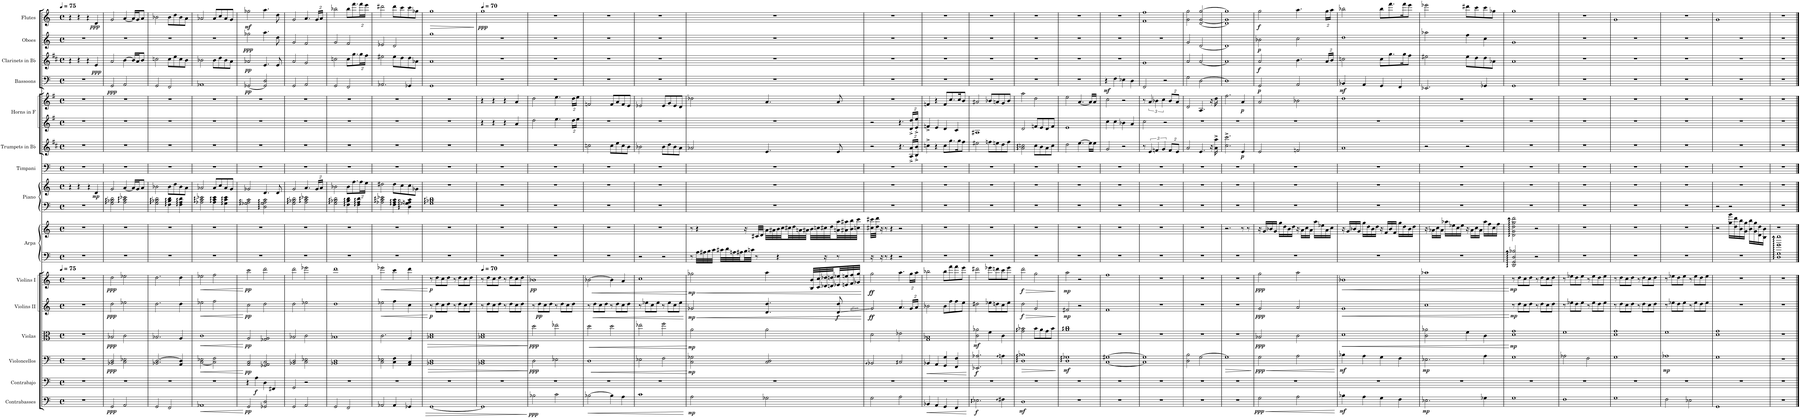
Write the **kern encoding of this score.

**kern	**dynam	**kern	**dynam	**kern	**dynam	**kern	**dynam	**kern	**dynam	**kern	**dynam	**kern	**kern	**kern	**kern	**dynam	**kern	**kern	**dynam	**kern	**kern	**dynam	**kern	**dynam	**kern	**dynam	**kern	**dynam	**kern	**dynam
*part15	*part15	*part14	*part14	*part13	*part13	*part12	*part12	*part11	*part11	*part10	*part10	*part9	*part9	*part8	*part8	*part8	*part7	*part6	*part6	*part5	*part5	*part5	*part4	*part4	*part3	*part3	*part2	*part2	*part1	*part1
*staff18	*staff18	*staff17	*staff17	*staff16	*staff16	*staff15	*staff15	*staff14	*staff14	*staff13	*staff13	*staff12	*staff11	*staff10	*staff9	*staff9/10	*staff8	*staff7	*staff7	*staff6	*staff5	*staff5/6	*staff4	*staff4	*staff3	*staff3	*staff2	*staff2	*staff1	*staff1
*I"Contrabasses	*	*I"Contrabajo	*	*I"Violoncellos	*	*I"Violas	*	*I"Violins II	*	*I"Violins I	*	*I"Arpa	*	*I"Piano	*	*	*I"Timpani	*I"Trumpets in Bb	*	*I"Horns in F	*	*	*I"Bassoons	*	*I"Clarinets in Bb	*	*I"Oboes	*	*I"Flutes	*
*I'Cb.	*	*I'Cb.	*	*I'Vc.	*	*I'Vla.	*	*I'Vln. II	*	*I'Vln. I	*	*I'Arp.	*	*I'Pno.	*	*	*I'Timp.	*	*	*	*	*	*I'Bsn.	*	*	*	*I'Ob.	*	*I'Fl.	*
*clefF4	*	*clefF4	*	*clefF4	*	*clefC3	*	*clefG2	*	*clefG2	*	*clefF4	*clefG2	*clefF4	*clefG2	*	*clefF4	*clefG2	*	*clefG2	*clefG2	*	*clefF4	*	*clefG2	*	*clefG2	*	*clefG2	*
*Trd7c12	*	*Trd7c12	*	*	*	*	*	*	*	*	*	*	*	*	*	*	*	*Trd1c2	*	*Trd4c7	*Trd4c7	*	*	*	*Trd1c2	*	*	*	*	*
*k[]	*	*k[]	*	*k[]	*	*k[]	*	*k[]	*	*k[]	*	*k[]	*k[]	*k[]	*k[]	*	*k[]	*k[f#c#]	*	*k[f#]	*k[f#]	*	*k[]	*	*k[f#c#]	*	*k[]	*	*k[]	*
*M4/4	*	*M4/4	*	*M4/4	*	*M4/4	*	*M4/4	*	*M4/4	*	*M4/4	*M4/4	*M4/4	*M4/4	*	*M4/4	*M4/4	*	*M4/4	*M4/4	*	*M4/4	*	*M4/4	*	*M4/4	*	*M4/4	*
*met(c)	*	*met(c)	*	*met(c)	*	*met(c)	*	*met(c)	*	*met(c)	*	*met(c)	*met(c)	*met(c)	*met(c)	*	*met(c)	*met(c)	*	*met(c)	*met(c)	*	*met(c)	*	*met(c)	*	*met(c)	*	*met(c)	*
*MM75	*	*MM75	*	*MM75	*	*MM75	*	*MM75	*	*MM75	*	*MM75	*MM75	*MM75	*MM75	*	*MM75	*MM75	*	*MM75	*MM75	*	*MM75	*	*MM75	*	*MM75	*	*MM75	*
=1	=1	=1	=1	=1	=1	=1	=1	=1	=1	=1	=1	=1	=1	=1	=1	=1	=1	=1	=1	=1	=1	=1	=1	=1	=1	=1	=1	=1	=1	=1
1r	.	1r	.	1r	.	1r	.	1r	.	1r	.	1r	1r	1r	4r	.	1r	1r	.	1r	1r	.	1r	.	4r	.	1r	.	4r	.
.	.	.	.	.	.	.	.	.	.	.	.	.	.	.	4r	.	.	.	.	.	.	.	.	.	4r	.	.	.	4r	.
.	.	.	.	.	.	.	.	.	.	.	.	.	.	.	4ra	.	.	.	.	.	.	.	.	.	4ra	.	.	.	4ra	.
!	!	!	!	!	!	!	!	!	!	!	!	!	!	!	!	!LO:DY:b	!	!	!	!	!	!	!	!	!	!LO:DY:b	!	!	!	!LO:DY:b
.	.	.	.	.	.	.	.	.	.	.	.	.	.	.	4d/	mp	.	.	.	.	.	.	.	.	4e/	ppp	.	.	4d/	ppp
=2	=2	=2	=2	=2	=2	=2	=2	=2	=2	=2	=2	=2	=2	=2	=2	=2	=2	=2	=2	=2	=2	=2	=2	=2	=2	=2	=2	=2	=2	=2
!	!LO:DY:b	!	!	!	!LO:DY:b	!	!LO:DY:b	!	!LO:DY:b	!	!LO:DY:b	!	!	!	!	!	!	!	!	!	!	!	!	!LO:DY:b	!	!	!	!	!	!
2GG/	ppp	1r	.	2BB-X/ 2D/	ppp	2B-X/	ppp	2dd\	ppp	2dd\	ppp	1r	1r	2G\:: 2B-X\:: 2d\::	2g/	.	1r	1r	.	1r	1r	.	2GG/	ppp	2a/	.	1r	.	2g/	.
2AA/	.	.	.	2C\ 2E-X\	.	2c\	.	2ee-X\	.	2ee-X\	.	.	.	2A\:: 2c\:: 2e-X\::	[4a/	.	.	.	.	.	.	.	2AA/	.	[4b\	.	.	.	[4a/	.
.	.	.	.	.	.	.	.	.	.	.	.	.	.	.	16a/LL]	.	.	.	.	.	.	.	.	.	16b/LL]	.	.	.	16a/LL]	.
.	.	.	.	.	.	.	.	.	.	.	.	.	.	.	16g/J	.	.	.	.	.	.	.	.	.	16a/J	.	.	.	16g/J	.
.	.	.	.	.	.	.	.	.	.	.	.	.	.	.	8a/J	.	.	.	.	.	.	.	.	.	8b/J	.	.	.	8a/J	.
=3	=3	=3	=3	=3	=3	=3	=3	=3	=3	=3	=3	=3	=3	=3	=3	=3	=3	=3	=3	=3	=3	=3	=3	=3	=3	=3	=3	=3	=3	=3
2GG/	.	1r	.	2.BB-X/ [2.D/	.	2.B-X/	.	2.dd\	.	2.dd\	.	1r	1r	2G\:: 2B-X\:: 2d\::	2b-X\	.	1r	1r	.	1r	1r	.	2GG/	.	2ccn\	.	1r	.	2b-X\	.
2FF/	.	.	.	.	.	.	.	.	.	.	.	.	.	4F\:: 4B-\:: 4d\::	8b-\L	.	.	.	.	.	.	.	2FF/	.	8cc\L	.	.	.	8b-\L	.
.	.	.	.	.	.	.	.	.	.	.	.	.	.	.	8dd\	.	.	.	.	.	.	.	.	.	8ee\	.	.	.	8dd\	.
.	.	.	.	4AA/ 4D/]	.	4A/	.	4dd\	.	4dd\	.	.	.	4F\:: 4A\:: 4d\::	8b-\	.	.	.	.	.	.	.	.	.	8cc\	.	.	.	8b-\	.
.	.	.	.	.	.	.	.	.	.	.	.	.	.	.	8a\J	.	.	.	.	.	.	.	.	.	8b\J	.	.	.	8a\J	.
=4	=4	=4	=4	=4	=4	=4	=4	=4	=4	=4	=4	=4	=4	=4	=4	=4	=4	=4	=4	=4	=4	=4	=4	=4	=4	=4	=4	=4	=4	=4
!	!LO:HP:b	!	!	!	!LO:HP:b	!	!LO:HP:b	!	!LO:HP:b	!	!LO:HP:b	!	!	!	!	!	!	!	!	!	!	!	!	!	!	!	!	!	!	!
1AA-X	<	1r	.	[2C\ 2E-X\	<	1c	<	2ee-X\	<	2ee-X\	<	1r	1r	2A-X\:: 2c\:: 2e-X\::	2a-X/	.	1r	1r	.	1r	1r	.	1AA-X	.	2b-X\	.	1r	.	2a-X/	.
.	.	.	.	2C\] 2F\	.	.	.	2ff\	.	2ff\	.	.	.	4A-\:: 4c\:: 4e-\::	8a-/L	.	.	.	.	.	.	.	.	.	8b-\L	.	.	.	8a-/L	.
.	.	.	.	.	.	.	.	.	.	.	.	.	.	.	8cc/	.	.	.	.	.	.	.	.	.	8dd\	.	.	.	8cc/	.
.	.	.	.	.	.	.	.	.	.	.	.	.	.	4G\:: 4c\:: 4e-\::	8a-/	.	.	.	.	.	.	.	.	.	8b-\	.	.	.	8a-/	.
.	.	.	.	.	.	.	.	.	.	.	.	.	.	.	8g/J	.	.	.	.	.	.	.	.	.	8a\J	.	.	.	8g/J	.
.	[	.	.	.	[	.	[	.	[	.	[	.	.	.	.	.	.	.	.	.	.	.	.	.	.	.	.	.	.	.
=5	=5	=5	=5	=5	=5	=5	=5	=5	=5	=5	=5	=5	=5	=5	=5	=5	=5	=5	=5	=5	=5	=5	=5	=5	=5	=5	=5	=5	=5	=5
!	!LO:DY:b	!	!	!	!LO:DY:b	!	!LO:DY:b	!	!LO:DY:b	!	!LO:DY:b	!	!	!	!	!	!	!	!	!	!	!	!	!LO:DY:b	!	!LO:DY:b	!	!LO:DY:b	!	!LO:DY:b
2GG/	pp	4r	.	2AA/ 2C/	pp	2A/	pp	2cc\	pp	2ccc\	pp	1r	1r	2G-X\:: 2A\:: 2c\::	2g-X/	.	1r	1r	.	1r	1r	.	[2GG-X/	pp	2a-X/	pp	2gg-X\	ppp	2gg-X\	mf
!	!	!	!LO:DY:b	!	!	!	!	!	!	!	!	!	!	!	!	!	!	!	!	!	!	!	!	!	!	!	!	!	!	!
.	.	4A\	f	.	.	.	.	.	.	.	.	.	.	.	.	.	.	.	.	.	.	.	.	.	.	.	.	.	.	.
2GG-X/ 2D/	.	4D\	.	2GG-X/ 2AA/ 2C/	.	2G-X/ 2A/	.	2dd\	.	2ddd\	.	.	.	2D\:: 2G-\:: 2A\:: 2c\::	4.d/	.	.	.	.	.	.	.	2GG-/] 2D/	.	4.e/	.	4.aa\	.	4.aa\	.
.	.	4FF#X/	.	.	.	.	.	.	.	.	.	.	.	.	.	.	.	.	.	.	.	.	.	.	.	.	.	.	.	.
.	.	.	.	.	.	.	.	.	.	.	.	.	.	.	8d/	.	.	.	.	.	.	.	.	.	8e/	.	8dd\	.	8dd\	.
=6	=6	=6	=6	=6	=6	=6	=6	=6	=6	=6	=6	=6	=6	=6	=6	=6	=6	=6	=6	=6	=6	=6	=6	=6	=6	=6	=6	=6	=6	=6
2GG/	.	2GG/	.	2BB-X/ 2D/	.	2B-X/	.	2dd\	.	2ddd\	.	1r	1r	2G\:: 2B-X\:: 2d\::	2g/	.	1r	1r	.	1r	1r	.	2GG/	.	2a/	.	2g/	.	2g/	.
2AA/	.	2r	.	2C\ 2E-X\	.	2c\	.	2ee-X\	.	2eee-X\	.	.	.	2A\:: 2c\:: 2e-X\::	4.a/	.	.	.	.	.	.	.	2AA/	.	2g/	.	2f/	.	4.a/	.
.	.	.	.	.	.	.	.	.	.	.	.	.	.	.	16g/LL	.	.	.	.	.	.	.	.	.	.	.	.	.	16g/LL	.
.	.	.	.	.	.	.	.	.	.	.	.	.	.	.	16a/JJ	.	.	.	.	.	.	.	.	.	.	.	.	.	16a/JJ	.
=7	=7	=7	=7	=7	=7	=7	=7	=7	=7	=7	=7	=7	=7	=7	=7	=7	=7	=7	=7	=7	=7	=7	=7	=7	=7	=7	=7	=7	=7	=7
2GG/	.	1r	.	1BB-X 1D	.	1B-X	.	1dd	.	1ddd	.	1r	1r	2G\:: 2B-X\:: 2d\::	2b-X\	.	1r	1r	.	1r	1r	.	2GG/	.	2ccn\	.	2g/	.	2bb-X\	.
2FF/	.	.	.	.	.	.	.	.	.	.	.	.	.	4F\:: 4B-\:: 4d\::	8b-\L	.	.	.	.	.	.	.	2FF/	.	8cc\L	.	2f/	.	8bb-\L	.
.	.	.	.	.	.	.	.	.	.	.	.	.	.	.	8.ff\	.	.	.	.	.	.	.	.	.	8.gg\	.	.	.	8.fff\	.
.	.	.	.	.	.	.	.	.	.	.	.	.	.	4F\:: 4A\:: 4d\::	.	.	.	.	.	.	.	.	.	.	.	.	.	.	.	.
*	*	*	*	*	*	*	*	*	*	*	*	*	*	*	*Xbrackettup	*	*	*	*	*	*	*	*	*	*Xbrackettup	*	*	*	*Xbrackettup	*
.	.	.	.	.	.	.	.	.	.	.	.	.	.	.	32%3ff\L	.	.	.	.	.	.	.	.	.	32%3gg\L	.	.	.	32%3fff\L	.
.	.	.	.	.	.	.	.	.	.	.	.	.	.	.	32%3ee\JJ	.	.	.	.	.	.	.	.	.	32%3ff#\JJ	.	.	.	32%3eee\JJ	.
=8	=8	=8	=8	=8	=8	=8	=8	=8	=8	=8	=8	=8	=8	=8	=8	=8	=8	=8	=8	=8	=8	=8	=8	=8	=8	=8	=8	=8	=8	=8
!	!	!	!	!	!	!	!	!	!LO:HP:b	!	!LO:HP:b	!	!	!	!	!	!	!	!	!	!	!	!	!	!	!	!	!	!	!
2AA-X/	.	1r	.	2C\ 2E-X\	.	2.c\	.	2ee-X\	<	2eee-X\	<	1r	1r	2A-X\:: 2c\:: 2e-X\::	2dd#X\	.	1r	1r	.	1r	1r	.	2.AA-X/	.	2ee#X\	.	2e-X/	.	2ddd#X\	.
4AA-/	.	.	.	4C\ 4F\	.	.	.	4ff\	.	4ccc\	.	.	.	4F\:: 4A-\:: 4c\::	8dd#\L	.	.	.	.	.	.	.	.	.	8ee#\L	.	2d/	.	8ddd#\L	.
.	.	.	.	.	.	.	.	.	.	.	.	.	.	.	8cc\	.	.	.	.	.	.	.	.	.	8dd\	.	.	.	8ccc\	.
4GG-X/	.	.	.	4AA/ 4C/	.	4A/	.	4cc\	.	4ddd\	.	.	.	4D\:: 4G-X\:: 4An\:: 4c\::	8cc\	.	.	.	.	.	.	.	4GG-X/	.	8dd\	.	.	.	8ccc\	.
.	.	.	.	.	.	.	.	.	.	.	.	.	.	.	8g-X\J	.	.	.	.	.	.	.	.	.	8a-X\J	.	.	.	8gg-X\J	.
.	.	.	.	.	.	.	.	.	[	.	[	.	.	.	.	.	.	.	.	.	.	.	.	.	.	.	.	.	.	.
=9	=9	=9	=9	=9	=9	=9	=9	=9	=9	=9	=9	=9	=9	=9	=9	=9	=9	=9	=9	=9	=9	=9	=9	=9	=9	=9	=9	=9	=9	=9
!	!LO:HP:b	!	!	!	!LO:HP:b	!	!LO:HP:b	!	!LO:DY:b	!	!LO:DY:b	!	!	!	!	!	!	!	!	!	!	!	!	!	!	!	!	!	!	!LO:HP:b
[1GG	>	1r	.	1BB-X 1D	>	1B-X 1d	>	8r	p	8r	p	1r	1r	1G:: 1B-X:: 1d::	1r	.	1r	1r	.	1r	1r	.	1GG	.	1a	.	1gg	.	1gg	>
.	.	.	.	.	.	.	.	8dd\L	.	8dd\L	.	.	.	.	.	.	.	.	.	.	.	.	.	.	.	.	.	.	.	.
.	.	.	.	.	.	.	.	8cc\	.	8cc\	.	.	.	.	.	.	.	.	.	.	.	.	.	.	.	.	.	.	.	.
.	.	.	.	.	.	.	.	8dd\J	.	8dd\J	.	.	.	.	.	.	.	.	.	.	.	.	.	.	.	.	.	.	.	.
.	.	.	.	.	.	.	.	8r	.	8r	.	.	.	.	.	.	.	.	.	.	.	.	.	.	.	.	.	.	.	.
.	.	.	.	.	.	.	.	8dd\L	.	8dd\L	.	.	.	.	.	.	.	.	.	.	.	.	.	.	.	.	.	.	.	.
.	.	.	.	.	.	.	.	8cc\	.	8cc\	.	.	.	.	.	.	.	.	.	.	.	.	.	.	.	.	.	.	.	.
.	.	.	.	.	.	.	.	8dd\J	.	8dd\J	.	.	.	.	.	.	.	.	.	.	.	.	.	.	.	.	.	.	.	.
.	.	.	.	.	.	.	.	.	.	.	.	.	.	.	.	.	.	.	.	.	.	.	.	.	.	.	.	.	.	]
=10	=10	=10	=10	=10	=10	=10	=10	=10	=10	=10	=10	=10	=10	=10	=10	=10	=10	=10	=10	=10	=10	=10	=10	=10	=10	=10	=10	=10	=10	=10
*	*	*	*	*	*	*	*	*	*	*MM70	*	*	*	*	*	*	*	*	*	*	*	*	*	*	*	*	*	*	*MM70	*
!	!	!	!	!	!	!	!	!	!	!	!	!	!	!	!	!	!	!	!	!	!	!	!	!	!	!	!	!	!	!LO:DY:b
1GG]	.	1r	.	1BB-X 1D	.	1B-X 1d	.	8r	.	8r	.	1r	1r	1r	1r	.	1r	1r	.	4r	4r	.	1r	.	1r	.	1r	.	1gg	ppp
.	.	.	.	.	.	.	.	8dd\L	.	8dd\L	.	.	.	.	.	.	.	.	.	.	.	.	.	.	.	.	.	.	.	.
.	.	.	.	.	.	.	.	8cc\	.	8cc\	.	.	.	.	.	.	.	.	.	4r	4r	.	.	.	.	.	.	.	.	.
.	.	.	.	.	.	.	.	8dd\J	.	8dd\J	.	.	.	.	.	.	.	.	.	.	.	.	.	.	.	.	.	.	.	.
.	.	.	.	.	.	.	.	8r	.	8r	.	.	.	.	.	.	.	.	.	4r	4r	.	.	.	.	.	.	.	.	.
.	.	.	.	.	.	.	.	8dd\L	.	8dd\L	.	.	.	.	.	.	.	.	.	.	.	.	.	.	.	.	.	.	.	.
.	.	.	.	.	.	.	.	8cc\	.	8cc\	.	.	.	.	.	.	.	.	.	4a/	4a/	.	.	.	.	.	.	.	.	.
.	.	.	.	.	.	.	.	8dd\J	.	8dd\J	.	.	.	.	.	.	.	.	.	.	.	.	.	.	.	.	.	.	.	.
.	]	.	.	.	]	.	]	.	.	.	.	.	.	.	.	.	.	.	.	.	.	.	.	.	.	.	.	.	.	.
=11	=11	=11	=11	=11	=11	=11	=11	=11	=11	=11	=11	=11	=11	=11	=11	=11	=11	=11	=11	=11	=11	=11	=11	=11	=11	=11	=11	=11	=11	=11
!	!LO:DY:b	!	!	!	!LO:DY:b	!	!LO:DY:b	!	!	!	!LO:DY:b	!	!	!	!	!	!	!	!	!	!	!	!	!	!	!	!	!	!	!
2B-X\	ppp	1r	.	2D\	ppp	2dd\	ppp	8r	.	1b-X	pp	1r	1r	1r	1r	.	1r	1r	.	2dd\	2dd\	.	1r	.	1r	.	1r	.	1r	.
!	!	!	!	!	!	!	!	!	!LO:DY:b	!	!	!	!	!	!	!	!	!	!	!	!	!	!	!	!	!	!	!	!	!
.	.	.	.	.	.	.	.	8dd\L	pp	.	.	.	.	.	.	.	.	.	.	.	.	.	.	.	.	.	.	.	.	.
.	.	.	.	.	.	.	.	8cc\	.	.	.	.	.	.	.	.	.	.	.	.	.	.	.	.	.	.	.	.	.	.
.	.	.	.	.	.	.	.	8dd\J	.	.	.	.	.	.	.	.	.	.	.	.	.	.	.	.	.	.	.	.	.	.
2c\	.	.	.	2E-X\	.	2ee-X\	.	8r	.	.	.	.	.	.	.	.	.	.	.	4.ee\	4.ee\	.	.	.	.	.	.	.	.	.
.	.	.	.	.	.	.	.	8dd\L	.	.	.	.	.	.	.	.	.	.	.	.	.	.	.	.	.	.	.	.	.	.
.	.	.	.	.	.	.	.	8cc\	.	.	.	.	.	.	.	.	.	.	.	.	.	.	.	.	.	.	.	.	.	.
.	.	.	.	.	.	.	.	8dd\J	.	.	.	.	.	.	.	.	.	.	.	16dd\LL	16dd\LL	.	.	.	.	.	.	.	.	.
.	.	.	.	.	.	.	.	.	.	.	.	.	.	.	.	.	.	.	.	16ee\JJ	16ee\JJ	.	.	.	.	.	.	.	.	.
=12	=12	=12	=12	=12	=12	=12	=12	=12	=12	=12	=12	=12	=12	=12	=12	=12	=12	=12	=12	=12	=12	=12	=12	=12	=12	=12	=12	=12	=12	=12
!	!LO:HP:b	!	!	!	!LO:HP:b	!	!LO:HP:b	!	!	!	!LO:HP:b	!	!	!	!	!	!	!	!	!	!	!	!	!	!	!	!	!	!	!
[2B-X\	<	1r	.	1D	<	2dd\	<	8r	.	[2b-X\	<	1r	1r	1r	1r	.	1r	2ccn\	.	1r	2fn/	.	1r	.	1r	.	1r	.	1r	.
!	!	!	!	!	!	!	!	!	!LO:HP:b	!	!	!	!	!	!	!	!	!	!	!	!	!	!	!	!	!	!	!	!	!
.	.	.	.	.	.	.	.	8dd\L	<	.	.	.	.	.	.	.	.	.	.	.	.	.	.	.	.	.	.	.	.	.
.	.	.	.	.	.	.	.	8cc\	.	.	.	.	.	.	.	.	.	.	.	.	.	.	.	.	.	.	.	.	.	.
.	.	.	.	.	.	.	.	8dd\J	.	.	.	.	.	.	.	.	.	.	.	.	.	.	.	.	.	.	.	.	.	.
4B-\]	.	.	.	.	.	2dd\	.	8r	.	4b-\]	.	.	.	.	.	.	.	8cc\L	.	.	8f/L	.	.	.	.	.	.	.	.	.
.	.	.	.	.	.	.	.	8dd\L	.	.	.	.	.	.	.	.	.	8ee\	.	.	8a/	.	.	.	.	.	.	.	.	.
4A\	.	.	.	.	.	.	.	8cc\	.	4a/	.	.	.	.	.	.	.	8cc\	.	.	8f/	.	.	.	.	.	.	.	.	.
.	.	.	.	.	.	.	.	8dd\J	.	.	.	.	.	.	.	.	.	8b\J	.	.	8e/J	.	.	.	.	.	.	.	.	.
=13	=13	=13	=13	=13	=13	=13	=13	=13	=13	=13	=13	=13	=13	=13	=13	=13	=13	=13	=13	=13	=13	=13	=13	=13	=13	=13	=13	=13	=13	=13
1c	.	1r	.	2E-X\	.	2ee-X\	.	8r	.	1cc	.	2r	1r	1r	1r	.	1r	2b-X\	.	1r	2e-X/	.	1r	.	1r	.	1r	.	1r	.
.	.	.	.	.	.	.	.	8ee-X\L	.	.	.	.	.	.	.	.	.	.	.	.	.	.	.	.	.	.	.	.	.	.
.	.	.	.	.	.	.	.	8cc\	.	.	.	.	.	.	.	.	.	.	.	.	.	.	.	.	.	.	.	.	.	.
.	.	.	.	.	.	.	.	8ee-\J	.	.	.	.	.	.	.	.	.	.	.	.	.	.	.	.	.	.	.	.	.	.
.	.	.	.	2F\	.	2ff\	.	8r	.	.	.	2r	.	.	.	.	.	8b-\L	.	.	8e-/L	.	.	.	.	.	.	.	.	.
.	.	.	.	.	.	.	.	8ee-\L	.	.	.	.	.	.	.	.	.	8dd\	.	.	8g/	.	.	.	.	.	.	.	.	.
.	.	.	.	.	.	.	.	8cc\	.	.	.	.	.	.	.	.	.	8b-\	.	.	8e-/	.	.	.	.	.	.	.	.	.
.	.	.	.	.	.	.	.	8ee-\J	.	.	.	.	.	.	.	.	.	8a\J	.	.	8d/J	.	.	.	.	.	.	.	.	.
.	[	.	.	.	[	.	[	.	[	.	[	.	.	.	.	.	.	.	.	.	.	.	.	.	.	.	.	.	.	.
=14	=14	=14	=14	=14	=14	=14	=14	=14	=14	=14	=14	=14	=14	=14	=14	=14	=14	=14	=14	=14	=14	=14	=14	=14	=14	=14	=14	=14	=14	=14
!	!LO:DY:b	!	!	!	!LO:DY:b	!	!LO:DY:b	!	!LO:HP:b	!	!LO:HP:b	!	!	!	!	!	!	!	!	!	!	!	!	!	!	!	!	!	!	!
!	!	!	!	!	!	!	!	!	!LO:DY:n=1:b	!	!LO:DY:n=1:b	!	!	!	!	!	!	!	!	!	!	!	!	!	!	!	!	!	!	!
2A\	mp	1r	.	2C\ 2G-X\	mp	2a\	mp	2g-X/	< mp	2gg-X\	< mp	8r	8r	1r	1r	.	1r	2a-X/	.	1r	2dd-X\	.	1r	.	1r	.	1r	.	1r	.
.	.	.	.	.	.	.	.	.	.	.	.	32A\LLL	4r	.	.	.	.	.	.	.	.	.	.	.	.	.	.	.	.	.
.	.	.	.	.	.	.	.	.	.	.	.	32A#X\	.	.	.	.	.	.	.	.	.	.	.	.	.	.	.	.	.	.
.	.	.	.	.	.	.	.	.	.	.	.	32B\	.	.	.	.	.	.	.	.	.	.	.	.	.	.	.	.	.	.
.	.	.	.	.	.	.	.	.	.	.	.	32c\JJJ	.	.	.	.	.	.	.	.	.	.	.	.	.	.	.	.	.	.
.	.	.	.	.	.	.	.	.	.	.	.	32c#X\LLL	.	.	.	.	.	.	.	.	.	.	.	.	.	.	.	.	.	.
.	.	.	.	.	.	.	.	.	.	.	.	32d\	.	.	.	.	.	.	.	.	.	.	.	.	.	.	.	.	.	.
.	.	.	.	.	.	.	.	.	.	.	.	32An\	.	.	.	.	.	.	.	.	.	.	.	.	.	.	.	.	.	.
.	.	.	.	.	.	.	.	.	.	.	.	32A#X\	.	.	.	.	.	.	.	.	.	.	.	.	.	.	.	.	.	.
.	.	.	.	.	.	.	.	.	.	.	.	32B\	16r	.	.	.	.	.	.	.	.	.	.	.	.	.	.	.	.	.
.	.	.	.	.	.	.	.	.	.	.	.	32cn\JJJ	.	.	.	.	.	.	.	.	.	.	.	.	.	.	.	.	.	.
.	.	.	.	.	.	.	.	.	.	.	.	8r	32c#X/LLL	.	.	.	.	.	.	.	.	.	.	.	.	.	.	.	.	.
.	.	.	.	.	.	.	.	.	.	.	.	.	32d/JJJ	.	.	.	.	.	.	.	.	.	.	.	.	.	.	.	.	.
2G-X\	.	.	.	2C/ 2D/	.	2a\	.	4.d/ 4.dd/	.	4aa\	.	.	32a\LLL	.	.	.	.	4.e/	.	.	4.a/	.	.	.	.	.	.	.	.	.
.	.	.	.	.	.	.	.	.	.	.	.	.	32a#X\	.	.	.	.	.	.	.	.	.	.	.	.	.	.	.	.	.
.	.	.	.	.	.	.	.	.	.	.	.	4r	32b\	.	.	.	.	.	.	.	.	.	.	.	.	.	.	.	.	.
.	.	.	.	.	.	.	.	.	.	.	.	.	32cc\	.	.	.	.	.	.	.	.	.	.	.	.	.	.	.	.	.
.	.	.	.	.	.	.	.	.	.	.	.	.	32cc#X\	.	.	.	.	.	.	.	.	.	.	.	.	.	.	.	.	.
.	.	.	.	.	.	.	.	.	.	.	.	.	32dd\	.	.	.	.	.	.	.	.	.	.	.	.	.	.	.	.	.
.	.	.	.	.	.	.	.	.	.	.	.	.	32an\	.	.	.	.	.	.	.	.	.	.	.	.	.	.	.	.	.
.	.	.	.	.	.	.	.	.	.	.	.	.	32a#X\JJJ	.	.	.	.	.	.	.	.	.	.	.	.	.	.	.	.	.
.	.	.	.	.	.	.	.	.	.	32B/ 32b/LLL	.	.	32b\LLL	.	.	.	.	.	.	.	.	.	.	.	.	.	.	.	.	.
.	.	.	.	.	.	.	.	.	.	32c/ 32cc/	.	.	32ccn\	.	.	.	.	.	.	.	.	.	.	.	.	.	.	.	.	.
.	.	.	.	.	.	.	.	.	.	32d-X/ 32dd-X/	.	16r	32cc#X\	.	.	.	.	.	.	.	.	.	.	.	.	.	.	.	.	.
.	.	.	.	.	.	.	.	.	.	32dn/ 32ddn/	.	.	32dd\	.	.	.	.	.	.	.	.	.	.	.	.	.	.	.	.	.
!	!	!	!	!	!	!	!	!	!LO:DY:n=2:b	!	!	!	!	!	!	!	!	!	!	!	!	!	!	!	!	!	!	!	!	!
.	.	.	.	.	.	.	.	8d/ 8dd/	f	32e-X/ 32ee-X/	.	8r	32an\ 32aa\	.	.	.	.	8e/	.	.	8a/	.	.	.	.	.	.	.	.	.
.	.	.	.	.	.	.	.	.	.	32en/ 32een/	.	.	32a#X\ 32aa#X\	.	.	.	.	.	.	.	.	.	.	.	.	.	.	.	.	.
.	.	.	.	.	.	.	.	.	.	32f/ 32ff/	.	.	32b\ 32bb\	.	.	.	.	.	.	.	.	.	.	.	.	.	.	.	.	.
.	.	.	.	.	.	.	.	.	.	32g-X/ 32gg-/JJJ	.	.	32ccn\ 32ccc\JJJ	.	.	.	.	.	.	.	.	.	.	.	.	.	.	.	.	.
.	.	.	.	.	.	.	.	.	[	.	[	.	.	.	.	.	.	.	.	.	.	.	.	.	.	.	.	.	.	.
=15	=15	=15	=15	=15	=15	=15	=15	=15	=15	=15	=15	=15	=15	=15	=15	=15	=15	=15	=15	=15	=15	=15	=15	=15	=15	=15	=15	=15	=15	=15
!	!	!	!	!	!	!	!	!	!LO:DY:b	!	!LO:DY:b	!	!	!	!	!	!	!	!	!	!	!	!	!	!	!	!	!	!	!
2G\	.	1r	.	2BB-X::/	.	2d\	.	2g/	ff	2gg\	ff	16r	32cc#X\ 32ccc#X\LLL	1r	1r	.	1r	2r	.	2r	1r	.	1r	.	1r	.	1r	.	1r	.
.	.	.	.	.	.	.	.	.	.	.	.	.	32dd\ 32ddd\JJJ	.	.	.	.	.	.	.	.	.	.	.	.	.	.	.	.	.
.	.	.	.	.	.	.	.	.	.	.	.	16r	16r	.	.	.	.	.	.	.	.	.	.	.	.	.	.	.	.	.
.	.	.	.	.	.	.	.	.	.	.	.	8r	8r	.	.	.	.	.	.	.	.	.	.	.	.	.	.	.	.	.
.	.	.	.	.	.	.	.	.	.	.	.	4r	4r	.	.	.	.	.	.	.	.	.	.	.	.	.	.	.	.	.
2A\	.	.	.	2C::/	.	2e-X\	.	4.a/	.	4.aa\	.	2r	2r	.	.	.	.	4.r	.	4.r	.	.	.	.	.	.	.	.	.	.
.	.	.	.	.	.	.	.	16g/LL	.	16gg\LL	.	.	.	.	.	.	.	16A/'^ 16a/'^LL	.	16d/'^ 16dd/'^LL	.	.	.	.	.	.	.	.	.	.
.	.	.	.	.	.	.	.	16a/JJ	.	16aa\JJ	.	.	.	.	.	.	.	16B/'^ 16b/'^JJ	.	16e/'^ 16ee/'^JJ	.	.	.	.	.	.	.	.	.	.
=16	=16	=16	=16	=16	=16	=16	=16	=16	=16	=16	=16	=16	=16	=16	=16	=16	=16	=16	=16	=16	=16	=16	=16	=16	=16	=16	=16	=16	=16	=16
!	!LO:HP:b	!	!	!	!LO:HP:b	!	!	!	!	!	!	!	!	!	!	!	!	!	!	!	!	!	!	!	!	!	!	!	!	!
4BB-X/	<	1r	.	4BB-X/	<	1G 1B-X	.	2b-X\	.	2bb-X\	.	1r	1r	1r	1r	.	1r	4ccn^\	.	4fn^/	4fn/	.	1r	.	1r	.	1r	.	1r	.
4AA/	.	.	.	4AA/	.	.	.	.	.	.	.	.	.	.	.	.	.	4r	.	4e/	4r	.	.	.	.	.	.	.	.	.
4GG/	.	.	.	4GG/ 4G/	.	.	.	8b-\L	.	8bb-\L	.	.	.	.	.	.	.	8cc\L	.	4d/	8f/L	.	.	.	.	.	.	.	.	.
.	.	.	.	.	.	.	.	8ff\	.	8fff\	.	.	.	.	.	.	.	8.gg\	.	.	8.cc/	.	.	.	.	.	.	.	.	.
4FF/	.	.	.	4FF/ 4F/	.	.	.	8ff\	.	8fff\	.	.	.	.	.	.	.	.	.	4c/	.	.	.	.	.	.	.	.	.	.
.	.	.	.	.	.	.	.	.	.	.	.	.	.	.	.	.	.	16gg\K	.	.	16cc/K	.	.	.	.	.	.	.	.	.
.	.	.	.	.	.	.	.	8ee\J	.	8eee\J	.	.	.	.	.	.	.	8ff#\J	.	.	8b/J	.	.	.	.	.	.	.	.	.
.	[	.	.	.	[	.	.	.	.	.	.	.	.	.	.	.	.	.	.	.	.	.	.	.	.	.	.	.	.	.
=17	=17	=17	=17	=17	=17	=17	=17	=17	=17	=17	=17	=17	=17	=17	=17	=17	=17	=17	=17	=17	=17	=17	=17	=17	=17	=17	=17	=17	=17	=17
!	!LO:DY:b	!	!	!	!LO:DY:b	!	!LO:DY:b	!	!	!	!	!	!	!	!	!	!	!	!	!	!	!	!	!	!	!	!	!	!	!
2.E-X::\	f	1r	.	2.EE-X/ 2.A-X/	f	2c\ 2a-X\	mf	2dd#X\	.	2ddd#X\	.	1r	1r	1r	1r	.	1r	2ee#X\	.	1A#X	2a#X/	.	1r	.	1r	.	1r	.	1r	.
.	.	.	.	.	.	4f\	.	8ee-X\L	.	8eee-X\L	.	.	.	.	.	.	.	8ffn\L	.	.	8b-X/L	.	.	.	.	.	.	.	.	.
.	.	.	.	.	.	.	.	8ddn\	.	8dddn\	.	.	.	.	.	.	.	8een\	.	.	8an/	.	.	.	.	.	.	.	.	.
4F#X::\	.	.	.	4An::\	.	4c\	.	8cc\	.	8ccc\	.	.	.	.	.	.	.	8dd\	.	.	8g/	.	.	.	.	.	.	.	.	.
.	.	.	.	.	.	.	.	8ee-\J	.	8eee-\J	.	.	.	.	.	.	.	8ff\J	.	.	8b-/J	.	.	.	.	.	.	.	.	.
=18	=18	=18	=18	=18	=18	=18	=18	=18	=18	=18	=18	=18	=18	=18	=18	=18	=18	=18	=18	=18	=18	=18	=18	=18	=18	=18	=18	=18	=18	=18
!	!LO:DY:b	!	!	!	!LO:HP:b	!	!	!	!LO:HP:b	!	!LO:HP:b	!	!	!	!	!	!	!	!	!	!	!	!	!	!	!	!	!	!	!
!	!	!	!	!	!	!	!	!	!LO:DY:n=1:b	!	!LO:DY:n=1:b	!	!	!	!	!	!	!	!	!	!	!	!	!	!	!	!	!	!	!
1D	mf	1r	.	1D:: 1B-X::	>	2g\:: 2b-X\::	.	2dd\	> f	2ddd\	> f	1r	1r	1r	1r	.	1r	2a\:: 2ccn\::	.	2d/	2aa\	.	1r	.	1r	.	1r	.	1r	.
.	.	.	.	.	.	8b-\L	.	2g/	.	2gg\	.	.	.	.	.	.	.	8cc\L	.	8fn/L	2dd\	.	.	.	.	.	.	.	.	.
.	.	.	.	.	.	8a\	.	.	.	.	.	.	.	.	.	.	.	8b\	.	8e/	.	.	.	.	.	.	.	.	.	.
.	.	.	.	.	.	8g\	.	.	.	.	.	.	.	.	.	.	.	8a\	.	8d/	.	.	.	.	.	.	.	.	.	.
.	.	.	.	.	.	8b-\J	.	.	.	.	.	.	.	.	.	.	.	8cc\J	.	8f/J	.	.	.	.	.	.	.	.	.	.
.	.	.	.	.	]	.	.	.	]	.	]	.	.	.	.	.	.	.	.	.	.	.	.	.	.	.	.	.	.	.
=19	=19	=19	=19	=19	=19	=19	=19	=19	=19	=19	=19	=19	=19	=19	=19	=19	=19	=19	=19	=19	=19	=19	=19	=19	=19	=19	=19	=19	=19	=19
!	!	!	!	!	!LO:DY:b	!	!	!	!LO:DY:b	!	!LO:DY:b	!	!	!	!	!	!	!	!	!	!	!	!	!	!	!	!	!	!	!
1r	.	1r	.	1D:: 1G-X::	mf	1a:: 1cc::	.	2f#X/	mp	2aa\	mp	1r	1r	1r	1r	.	1r	2dd\	.	1e	2ee\	.	1r	.	1r	.	1r	.	1r	.
.	.	.	.	.	.	.	.	2r	.	2r	.	.	.	.	.	.	.	[4.ee\	.	.	[4.a/	.	.	.	.	.	.	.	.	.
.	.	.	.	.	.	.	.	.	.	.	.	.	.	.	.	.	.	16ee\LL]	.	.	16a/LL]	.	.	.	.	.	.	.	.	.
.	.	.	.	.	.	.	.	.	.	.	.	.	.	.	.	.	.	16ee\JJ	.	.	16a/JJ	.	.	.	.	.	.	.	.	.
=20	=20	=20	=20	=20	=20	=20	=20	=20	=20	=20	=20	=20	=20	=20	=20	=20	=20	=20	=20	=20	=20	=20	=20	=20	=20	=20	=20	=20	=20	=20
!	!	!	!	!	!	!	!	!	!	!	!	!	!	!	!	!	!	!	!	!	!	!	!	!LO:DY:b	!	!	!	!	!	!
1r	.	1r	.	[1C [1G#X	.	1r	.	1f	.	1ff	.	1r	1r	1r	1r	.	1r	2g/	.	4cc\	2cc\	.	4r	mf	1r	.	1r	.	1r	.
.	.	.	.	.	.	.	.	.	.	.	.	.	.	.	.	.	.	.	.	4cc\	.	.	4F\	.	.	.	.	.	.	.
.	.	.	.	.	.	.	.	.	.	.	.	.	.	.	.	.	.	2r	.	4b-X\	2r	.	4E-X\	.	.	.	.	.	.	.
.	.	.	.	.	.	.	.	.	.	.	.	.	.	.	.	.	.	.	.	4a/	.	.	4D\	.	.	.	.	.	.	.
=21	=21	=21	=21	=21	=21	=21	=21	=21	=21	=21	=21	=21	=21	=21	=21	=21	=21	=21	=21	=21	=21	=21	=21	=21	=21	=21	=21	=21	=21	=21
1r	.	1r	.	1C] 1G#]	.	1r	.	1r	.	1r	.	1r	1r	1r	1r	.	1r	8r	.	2cc\	8r	.	2FF/	.	1g	.	1r	.	1f 1ff	.
.	.	.	.	.	.	.	.	.	.	.	.	.	.	.	.	.	.	6e/	.	.	6a/	.	.	.	.	.	.	.	.	.
.	.	.	.	.	.	.	.	.	.	.	.	.	.	.	.	.	.	6fn/	.	.	6b-X\	.	.	.	.	.	.	.	.	.
.	.	.	.	.	.	.	.	.	.	.	.	.	.	.	.	.	.	6g/	.	.	6cc\	.	.	.	.	.	.	.	.	.
.	.	.	.	.	.	.	.	.	.	.	.	.	.	.	.	.	.	.	.	2r	.	.	2r	.	.	.	.	.	.	.
*	*	*	*	*	*	*	*	*	*	*	*	*	*	*	*	*	*	*Xbrackettup	*	*	*Xbrackettup	*	*	*	*	*	*	*	*	*
.	.	.	.	.	.	.	.	.	.	.	.	.	.	.	.	.	.	16%3f/L	.	.	16%3b-/L	.	.	.	.	.	.	.	.	.
.	.	.	.	.	.	.	.	.	.	.	.	.	.	.	.	.	.	16%3e/J	.	.	16%3a/J	.	.	.	.	.	.	.	.	.
=22	=22	=22	=22	=22	=22	=22	=22	=22	=22	=22	=22	=22	=22	=22	=22	=22	=22	=22	=22	=22	=22	=22	=22	=22	=22	=22	=22	=22	=22	=22
1r	.	1r	.	2D\ 2B\	.	1r	.	1r	.	1r	.	1r	1r	1r	1r	.	1r	2a/	.	1r	2d/	.	2G\	.	2a/	.	2g/	.	2g\ 2gg\	.
.	.	.	.	[2G\	.	.	.	.	.	.	.	.	.	.	.	.	.	4.e/	.	.	4.A/	.	[2D\	.	[2a/	.	[2d/	.	[2d/ [2g/ [2gg/	.
.	.	.	.	.	.	.	.	.	.	.	.	.	.	.	.	.	.	16r	.	.	16r	.	.	.	.	.	.	.	.	.
.	.	.	.	.	.	.	.	.	.	.	.	.	.	.	.	.	.	16a\^ 16aa\^	.	.	16dd\	.	.	.	.	.	.	.	.	.
=23	=23	=23	=23	=23	=23	=23	=23	=23	=23	=23	=23	=23	=23	=23	=23	=23	=23	=23	=23	=23	=23	=23	=23	=23	=23	=23	=23	=23	=23	=23
!	!	!	!	!	!LO:HP:b	!	!	!	!	!	!	!	!	!	!	!	!	!	!	!	!	!	!	!	!	!	!	!	!	!
1r	.	1r	.	1G]	>	1r	.	1r	.	1r	.	1r	2.r	1r	1r	.	1r	2.cc#\^ 2.ccc#\^	.	1r	2.ff#\	.	1D]	.	1a]	.	1d]	.	1d] 1g] 1gg]	.
!	!	!	!	!	!	!	!	!	!	!	!	!	!	!	!	!	!	!	!LO:DY:b	!	!	!LO:DY:b	!	!	!	!	!	!	!	!
.	.	.	.	.	.	.	.	.	.	.	.	.	8r	.	.	.	.	4e/	p	.	4a/	p	.	.	.	.	.	.	.	.
.	.	.	.	.	.	.	.	.	.	.	.	.	8r	.	.	.	.	.	.	.	.	.	.	.	.	.	.	.	.	.
.	.	.	.	.	]	.	.	.	.	.	.	.	.	.	.	.	.	.	.	.	.	.	.	.	.	.	.	.	.	.
=24	=24	=24	=24	=24	=24	=24	=24	=24	=24	=24	=24	=24	=24	=24	=24	=24	=24	=24	=24	=24	=24	=24	=24	=24	=24	=24	=24	=24	=24	=24
!	!LO:HP:b	!	!	!	!LO:HP:b	!	!	!	!	!	!	!	!	!	!	!	!	!	!	!	!	!	!	!	!	!	!	!	!	!
!	!LO:DY:n=1:b	!	!	!	!LO:DY:n=1:b	!	!LO:DY:b	!	!LO:DY:b	!	!LO:DY:b	!	!	!	!	!	!	!	!	!	!	!	!	!LO:DY:b	!	!LO:DY:b	!	!LO:DY:b	!	!LO:DY:b
2G\	< ppp	1r	.	2G\	< ppp	2B-X/	ppp	2g/	ppp	2gg\	ppp	1r	16r	1r	1r	.	1r	2e/	.	1r	2a/	.	2GG/	p	2a/	f	2b-X\	p	2gg\	f
.	.	.	.	.	.	.	.	.	.	.	.	.	16g/LL	.	.	.	.	.	.	.	.	.	.	.	.	.	.	.	.	.
.	.	.	.	.	.	.	.	.	.	.	.	.	16b-X/	.	.	.	.	.	.	.	.	.	.	.	.	.	.	.	.	.
.	.	.	.	.	.	.	.	.	.	.	.	.	16g/JJ	.	.	.	.	.	.	.	.	.	.	.	.	.	.	.	.	.
.	.	.	.	.	.	.	.	.	.	.	.	.	16gg\LL	.	.	.	.	.	.	.	.	.	.	.	.	.	.	.	.	.
.	.	.	.	.	.	.	.	.	.	.	.	.	16dd\	.	.	.	.	.	.	.	.	.	.	.	.	.	.	.	.	.
.	.	.	.	.	.	.	.	.	.	.	.	.	16b-\	.	.	.	.	.	.	.	.	.	.	.	.	.	.	.	.	.
.	.	.	.	.	.	.	.	.	.	.	.	.	16dd\JJ	.	.	.	.	.	.	.	.	.	.	.	.	.	.	.	.	.
2A\	.	.	.	2A\	.	2c\	.	2a/	.	2aa\	.	.	16r	.	.	.	.	2fn/	.	.	2b-X\	.	2AA/	.	4.b\	.	2cc\	.	4.aa\	.
.	.	.	.	.	.	.	.	.	.	.	.	.	16a\LL	.	.	.	.	.	.	.	.	.	.	.	.	.	.	.	.	.
.	.	.	.	.	.	.	.	.	.	.	.	.	16cc\	.	.	.	.	.	.	.	.	.	.	.	.	.	.	.	.	.
.	.	.	.	.	.	.	.	.	.	.	.	.	16a\JJ	.	.	.	.	.	.	.	.	.	.	.	.	.	.	.	.	.
.	.	.	.	.	.	.	.	.	.	.	.	.	16aa\LL	.	.	.	.	.	.	.	.	.	.	.	.	.	.	.	.	.
.	.	.	.	.	.	.	.	.	.	.	.	.	16ee-X\	.	.	.	.	.	.	.	.	.	.	.	.	.	.	.	.	.
.	.	.	.	.	.	.	.	.	.	.	.	.	16a\	.	.	.	.	.	.	.	.	.	.	.	16a/LL	.	.	.	16gg\LL	.
.	.	.	.	.	.	.	.	.	.	.	.	.	16cc\JJ	.	.	.	.	.	.	.	.	.	.	.	16b/JJ	.	.	.	16aa\JJ	.
.	[	.	.	.	[	.	.	.	.	.	.	.	.	.	.	.	.	.	.	.	.	.	.	.	.	.	.	.	.	.
=25	=25	=25	=25	=25	=25	=25	=25	=25	=25	=25	=25	=25	=25	=25	=25	=25	=25	=25	=25	=25	=25	=25	=25	=25	=25	=25	=25	=25	=25	=25
!	!LO:DY:b	!	!	!	!LO:DY:b	!	!LO:HP:b	!	!LO:HP:b	!	!LO:HP:b	!	!	!	!	!	!	!	!	!	!	!	!	!LO:DY:b	!	!	!	!	!	!
4B-X\	mf	1r	.	4B-X\	mf	1d	<	1g	<	1b-X	<	1r	16r	1r	1r	.	1r	1a	.	1r	1dd	.	4BB-X/	mf	2ccn\	.	1dd	.	2bb-X\	.
.	.	.	.	.	.	.	.	.	.	.	.	.	16g/LL	.	.	.	.	.	.	.	.	.	.	.	.	.	.	.	.	.
.	.	.	.	.	.	.	.	.	.	.	.	.	16b-X/	.	.	.	.	.	.	.	.	.	.	.	.	.	.	.	.	.
.	.	.	.	.	.	.	.	.	.	.	.	.	16g/JJ	.	.	.	.	.	.	.	.	.	.	.	.	.	.	.	.	.
4A\	.	.	.	4A\	.	.	.	.	.	.	.	.	16gg\LL	.	.	.	.	.	.	.	.	.	4AA/	.	.	.	.	.	.	.
.	.	.	.	.	.	.	.	.	.	.	.	.	16dd\	.	.	.	.	.	.	.	.	.	.	.	.	.	.	.	.	.
.	.	.	.	.	.	.	.	.	.	.	.	.	16b-\	.	.	.	.	.	.	.	.	.	.	.	.	.	.	.	.	.
.	.	.	.	.	.	.	.	.	.	.	.	.	16dd\JJ	.	.	.	.	.	.	.	.	.	.	.	.	.	.	.	.	.
4G\	.	.	.	4G\	.	.	.	.	.	.	.	.	16r	.	.	.	.	.	.	.	.	.	4GG/	.	8cc\L	.	.	.	8bb-\L	.
.	.	.	.	.	.	.	.	.	.	.	.	.	16f/LL	.	.	.	.	.	.	.	.	.	.	.	.	.	.	.	.	.
.	.	.	.	.	.	.	.	.	.	.	.	.	16b-/	.	.	.	.	.	.	.	.	.	.	.	8.gg\	.	.	.	8.fff\	.
.	.	.	.	.	.	.	.	.	.	.	.	.	16f/JJ	.	.	.	.	.	.	.	.	.	.	.	.	.	.	.	.	.
4F\	.	.	.	4F\	.	.	.	.	.	.	.	.	16gg\LL	.	.	.	.	.	.	.	.	.	4FF/	.	.	.	.	.	.	.
.	.	.	.	.	.	.	.	.	.	.	.	.	16dd\	.	.	.	.	.	.	.	.	.	.	.	16gg\K	.	.	.	16fff\K	.
.	.	.	.	.	.	.	.	.	.	.	.	.	16b-\	.	.	.	.	.	.	.	.	.	.	.	8ff#\J	.	.	.	8eee\J	.
.	.	.	.	.	.	.	.	.	.	.	.	.	16dd\JJ	.	.	.	.	.	.	.	.	.	.	.	.	.	.	.	.	.
=26	=26	=26	=26	=26	=26	=26	=26	=26	=26	=26	=26	=26	=26	=26	=26	=26	=26	=26	=26	=26	=26	=26	=26	=26	=26	=26	=26	=26	=26	=26
!	!LO:DY:b	!	!	!	!LO:DY:b	!	!	!	!	!	!	!	!	!	!	!	!	!	!	!	!	!	!	!	!	!	!	!	!	!
2.E-X\	mp	1r	.	2.E-X\	mp	2c\ 2a-X\	.	1cc	.	1aa-X	.	1r	16r	1r	1r	.	1r	2r	.	1r	1r	.	2.EE-X/	.	2ee#X\	.	2aa-X\	.	2eee-X\	.
.	.	.	.	.	.	.	.	.	.	.	.	.	16a-X\LL	.	.	.	.	.	.	.	.	.	.	.	.	.	.	.	.	.
.	.	.	.	.	.	.	.	.	.	.	.	.	16cc\	.	.	.	.	.	.	.	.	.	.	.	.	.	.	.	.	.
.	.	.	.	.	.	.	.	.	.	.	.	.	16a-\JJ	.	.	.	.	.	.	.	.	.	.	.	.	.	.	.	.	.
.	.	.	.	.	.	.	.	.	.	.	.	.	16aa-X\LL	.	.	.	.	.	.	.	.	.	.	.	.	.	.	.	.	.
.	.	.	.	.	.	.	.	.	.	.	.	.	16ee-X\	.	.	.	.	.	.	.	.	.	.	.	.	.	.	.	.	.
.	.	.	.	.	.	.	.	.	.	.	.	.	16cc\	.	.	.	.	.	.	.	.	.	.	.	.	.	.	.	.	.
.	.	.	.	.	.	.	.	.	.	.	.	.	16ee-\JJ	.	.	.	.	.	.	.	.	.	.	.	.	.	.	.	.	.
.	.	.	.	.	.	4f\	.	.	.	.	.	.	16r	.	.	.	.	2r	.	.	.	.	.	.	8ee#\L	.	4ff\	.	8ddd#X\L	.
.	.	.	.	.	.	.	.	.	.	.	.	.	16a-\LL	.	.	.	.	.	.	.	.	.	.	.	.	.	.	.	.	.
.	.	.	.	.	.	.	.	.	.	.	.	.	16cc\	.	.	.	.	.	.	.	.	.	.	.	8dd\	.	.	.	8ccc\	.
.	.	.	.	.	.	.	.	.	.	.	.	.	16a-\JJ	.	.	.	.	.	.	.	.	.	.	.	.	.	.	.	.	.
4G-X\	.	.	.	4A\	.	4c\	.	.	.	.	.	.	16aa-\LL	.	.	.	.	.	.	.	.	.	4GG-X/	.	8dd\	.	4cc\	.	8ccc\	.
.	.	.	.	.	.	.	.	.	.	.	.	.	16ff\	.	.	.	.	.	.	.	.	.	.	.	.	.	.	.	.	.
.	.	.	.	.	.	.	.	.	.	.	.	.	16cc\	.	.	.	.	.	.	.	.	.	.	.	8a-X\J	.	.	.	8gg-X\J	.
.	.	.	.	.	.	.	.	.	.	.	.	.	16ff\JJ	.	.	.	.	.	.	.	.	.	.	.	.	.	.	.	.	.
.	.	.	.	.	.	.	[	.	[	.	[	.	.	.	.	.	.	.	.	.	.	.	.	.	.	.	.	.	.	.
=27	=27	=27	=27	=27	=27	=27	=27	=27	=27	=27	=27	=27	=27	=27	=27	=27	=27	=27	=27	=27	=27	=27	=27	=27	=27	=27	=27	=27	=27	=27
!	!	!	!	!	!	!	!LO:DY:b	!	!LO:DY:b	!	!LO:DY:b	!	!	!	!	!	!	!	!	!	!	!	!	!	!	!	!	!	!	!
1G	.	1r	.	1G	.	1d 1g	mp	8r	mp	8r	mp	2DD/: 2GG/: 2D/: 2B-X/:	2d\:: 2g\:: 2dd\:: 2gg\:: 2ddd\::	1r	1r	.	1r	1r	.	1r	1r	.	1GG	.	1a	.	1g	.	1gg	.
.	.	.	.	.	.	.	.	8dd\L	.	8dd\L	.	.	.	.	.	.	.	.	.	.	.	.	.	.	.	.	.	.	.	.
.	.	.	.	.	.	.	.	8cc\	.	8cc\	.	.	.	.	.	.	.	.	.	.	.	.	.	.	.	.	.	.	.	.
.	.	.	.	.	.	.	.	8dd\J	.	8dd\J	.	.	.	.	.	.	.	.	.	.	.	.	.	.	.	.	.	.	.	.
.	.	.	.	.	.	.	.	8r	.	8r	.	2r	2r	.	.	.	.	.	.	.	.	.	.	.	.	.	.	.	.	.
.	.	.	.	.	.	.	.	8dd\L	.	8dd\L	.	.	.	.	.	.	.	.	.	.	.	.	.	.	.	.	.	.	.	.
.	.	.	.	.	.	.	.	8cc\	.	8cc\	.	.	.	.	.	.	.	.	.	.	.	.	.	.	.	.	.	.	.	.
.	.	.	.	.	.	.	.	8dd\J	.	8dd\J	.	.	.	.	.	.	.	.	.	.	.	.	.	.	.	.	.	.	.	.
=28	=28	=28	=28	=28	=28	=28	=28	=28	=28	=28	=28	=28	=28	=28	=28	=28	=28	=28	=28	=28	=28	=28	=28	=28	=28	=28	=28	=28	=28	=28
1F	.	1r	.	2A-X\	.	1f	.	8r	.	8r	.	1r	1r	1r	1r	.	1r	1r	.	1r	1r	.	1r	.	1r	.	1r	.	1r	.
.	.	.	.	.	.	.	.	8ee-X\L	.	8ee-X\L	.	.	.	.	.	.	.	.	.	.	.	.	.	.	.	.	.	.	.	.
.	.	.	.	.	.	.	.	8dd\	.	8dd\	.	.	.	.	.	.	.	.	.	.	.	.	.	.	.	.	.	.	.	.
.	.	.	.	.	.	.	.	8ee-\J	.	8ee-\J	.	.	.	.	.	.	.	.	.	.	.	.	.	.	.	.	.	.	.	.
.	.	.	.	2F\	.	.	.	8r	.	8r	.	.	.	.	.	.	.	.	.	.	.	.	.	.	.	.	.	.	.	.
.	.	.	.	.	.	.	.	8ee-\L	.	8ee-\L	.	.	.	.	.	.	.	.	.	.	.	.	.	.	.	.	.	.	.	.
.	.	.	.	.	.	.	.	8dd\	.	8dd\	.	.	.	.	.	.	.	.	.	.	.	.	.	.	.	.	.	.	.	.
.	.	.	.	.	.	.	.	8ee-\J	.	8ee-\J	.	.	.	.	.	.	.	.	.	.	.	.	.	.	.	.	.	.	.	.
=29	=29	=29	=29	=29	=29	=29	=29	=29	=29	=29	=29	=29	=29	=29	=29	=29	=29	=29	=29	=29	=29	=29	=29	=29	=29	=29	=29	=29	=29	=29
1G	.	1r	.	1G	.	1d 1g	.	8r	.	8rcc	.	1r	1r	1r	1r	.	1r	1r	.	1r	1r	.	1r	.	1r	.	1r	.	1g	.
.	.	.	.	.	.	.	.	8dd\L	.	8dd\L	.	.	.	.	.	.	.	.	.	.	.	.	.	.	.	.	.	.	.	.
.	.	.	.	.	.	.	.	8cc\	.	8cc\	.	.	.	.	.	.	.	.	.	.	.	.	.	.	.	.	.	.	.	.
.	.	.	.	.	.	.	.	8dd\J	.	8dd\J	.	.	.	.	.	.	.	.	.	.	.	.	.	.	.	.	.	.	.	.
.	.	.	.	.	.	.	.	8r	.	8r	.	.	.	.	.	.	.	.	.	.	.	.	.	.	.	.	.	.	.	.
.	.	.	.	.	.	.	.	8dd\L	.	8dd\L	.	.	.	.	.	.	.	.	.	.	.	.	.	.	.	.	.	.	.	.
.	.	.	.	.	.	.	.	8cc\	.	8cc\	.	.	.	.	.	.	.	.	.	.	.	.	.	.	.	.	.	.	.	.
.	.	.	.	.	.	.	.	8dd\J	.	8dd\J	.	.	.	.	.	.	.	.	.	.	.	.	.	.	.	.	.	.	.	.
=30	=30	=30	=30	=30	=30	=30	=30	=30	=30	=30	=30	=30	=30	=30	=30	=30	=30	=30	=30	=30	=30	=30	=30	=30	=30	=30	=30	=30	=30	=30
!	!	!	!	!	!LO:DY:b	!	!	!	!	!	!	!	!	!	!	!	!	!	!	!	!	!	!	!	!	!	!	!	!	!
2F\	.	1r	.	1A-X	mp	1f	.	8r	.	8r	.	1r	1r	1r	1r	.	1r	1r	.	1r	1r	.	1r	.	1r	.	1r	.	1r	.
.	.	.	.	.	.	.	.	8ee-X\L	.	8ee-X\L	.	.	.	.	.	.	.	.	.	.	.	.	.	.	.	.	.	.	.	.
.	.	.	.	.	.	.	.	8dd\	.	8dd\	.	.	.	.	.	.	.	.	.	.	.	.	.	.	.	.	.	.	.	.
.	.	.	.	.	.	.	.	8ee-\J	.	8ee-\J	.	.	.	.	.	.	.	.	.	.	.	.	.	.	.	.	.	.	.	.
2E-X\	.	.	.	.	.	.	.	8r	.	8r	.	.	.	.	.	.	.	.	.	.	.	.	.	.	.	.	.	.	.	.
.	.	.	.	.	.	.	.	8ee-\L	.	8ee-\L	.	.	.	.	.	.	.	.	.	.	.	.	.	.	.	.	.	.	.	.
.	.	.	.	.	.	.	.	8dd\	.	8dd\	.	.	.	.	.	.	.	.	.	.	.	.	.	.	.	.	.	.	.	.
.	.	.	.	.	.	.	.	8ee-\J	.	8ee-\J	.	.	.	.	.	.	.	.	.	.	.	.	.	.	.	.	.	.	.	.
=31	=31	=31	=31	=31	=31	=31	=31	=31	=31	=31	=31	=31	=31	=31	=31	=31	=31	=31	=31	=31	=31	=31	=31	=31	=31	=31	=31	=31	=31	=31
1GG	.	1r	.	1G	.	1d 1g	.	1r	.	1r	.	1r	2r	2r	1r	.	1r	1r	.	1r	1r	.	1r	.	1r	.	1r	.	1g	.
.	.	.	.	.	.	.	.	.	.	.	.	.	16gg\ 16ggg\LL	2r	.	.	.	.	.	.	.	.	.	.	.	.	.	.	.	.
.	.	.	.	.	.	.	.	.	.	.	.	.	16dd\ 16ddd\	.	.	.	.	.	.	.	.	.	.	.	.	.	.	.	.	.
.	.	.	.	.	.	.	.	.	.	.	.	.	16b\ 16bb\	.	.	.	.	.	.	.	.	.	.	.	.	.	.	.	.	.
.	.	.	.	.	.	.	.	.	.	.	.	.	16g\ 16gg\JJ	.	.	.	.	.	.	.	.	.	.	.	.	.	.	.	.	.
.	.	.	.	.	.	.	.	.	.	.	.	.	16b\ 16bb\LL	.	.	.	.	.	.	.	.	.	.	.	.	.	.	.	.	.
.	.	.	.	.	.	.	.	.	.	.	.	.	16g\ 16gg\	.	.	.	.	.	.	.	.	.	.	.	.	.	.	.	.	.
.	.	.	.	.	.	.	.	.	.	.	.	.	16d\ 16dd\	.	.	.	.	.	.	.	.	.	.	.	.	.	.	.	.	.
.	.	.	.	.	.	.	.	.	.	.	.	.	16B\ 16b\JJ	.	.	.	.	.	.	.	.	.	.	.	.	.	.	.	.	.
=32	=32	=32	=32	=32	=32	=32	=32	=32	=32	=32	=32	=32	=32	=32	=32	=32	=32	=32	=32	=32	=32	=32	=32	=32	=32	=32	=32	=32	=32	=32
1r	.	1r	.	1r	.	1r	.	1r	.	1r	.	1D:: 1G:: 1g:: 1gg::	1r	1r	1r	.	1r	1r	.	1r	1r	.	1r	.	1r	.	1r	.	1r	.
==	==	==	==	==	==	==	==	==	==	==	==	==	==	==	==	==	==	==	==	==	==	==	==	==	==	==	==	==	==	==
*-	*-	*-	*-	*-	*-	*-	*-	*-	*-	*-	*-	*-	*-	*-	*-	*-	*-	*-	*-	*-	*-	*-	*-	*-	*-	*-	*-	*-	*-	*-
